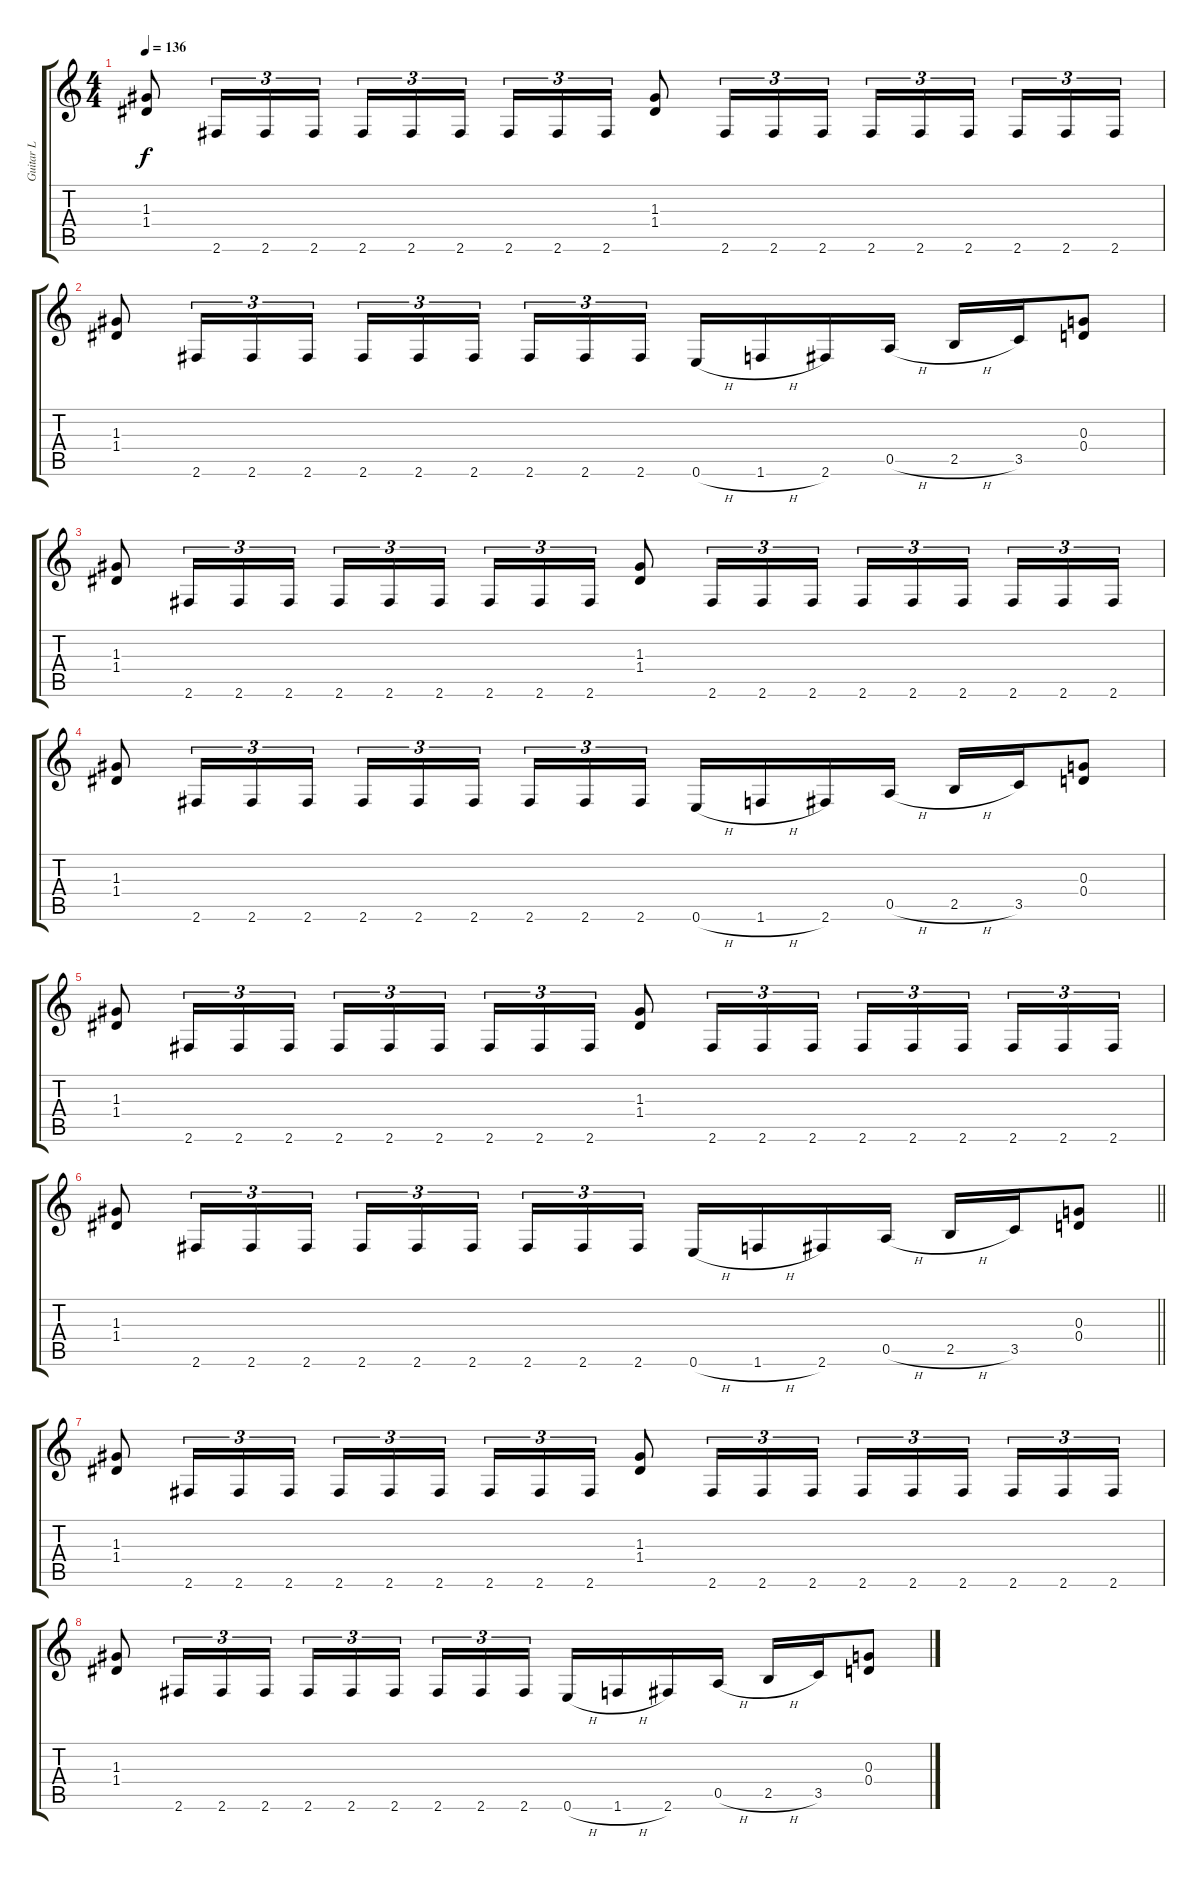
\track ("Guitar L" "Guitar L") {instrument overdrivenguitar}
\staff {score tabs}
\tuning (E4 B3 G3 D3 A2 E2) {hide}
\ts (4 4)
\tempo 136
\clef g2
\ks c
(1.3 1.4).8{dy f} 2.6.16{tu (3 2)} 2.6.16{tu (3 2)} 2.6.16{tu (3 2)} 2.6.16{tu (3 2)} 2.6.16{tu (3 2)} 2.6.16{tu (3 2) beam splitsecondary} 2.6.16{tu (3 2)} 2.6.16{tu (3 2)} 2.6.16{tu (3 2)} (1.3 1.4).8 2.6.16{tu (3 2)} 2.6.16{tu (3 2)} 2.6.16{tu (3 2)} 2.6.16{tu (3 2)} 2.6.16{tu (3 2)} 2.6.16{tu (3 2) beam splitsecondary} 2.6.16{tu (3 2)} 2.6.16{tu (3 2)} 2.6.16{tu (3 2)} |
(1.3 1.4).8 2.6.16{tu (3 2)} 2.6.16{tu (3 2)} 2.6.16{tu (3 2)} 2.6.16{tu (3 2)} 2.6.16{tu (3 2)} 2.6.16{tu (3 2) beam splitsecondary} 2.6.16{tu (3 2)} 2.6.16{tu (3 2)} 2.6.16{tu (3 2)} 0.6{h}.16 1.6{h}.16 2.6.16 0.5{h}.16 2.5{h}.16 3.5.16 (0.3 0.4).8 |
(1.3 1.4).8 2.6.16{tu (3 2)} 2.6.16{tu (3 2)} 2.6.16{tu (3 2)} 2.6.16{tu (3 2)} 2.6.16{tu (3 2)} 2.6.16{tu (3 2) beam splitsecondary} 2.6.16{tu (3 2)} 2.6.16{tu (3 2)} 2.6.16{tu (3 2)} (1.3 1.4).8 2.6.16{tu (3 2)} 2.6.16{tu (3 2)} 2.6.16{tu (3 2)} 2.6.16{tu (3 2)} 2.6.16{tu (3 2)} 2.6.16{tu (3 2) beam splitsecondary} 2.6.16{tu (3 2)} 2.6.16{tu (3 2)} 2.6.16{tu (3 2)} |
(1.3 1.4).8 2.6.16{tu (3 2)} 2.6.16{tu (3 2)} 2.6.16{tu (3 2)} 2.6.16{tu (3 2)} 2.6.16{tu (3 2)} 2.6.16{tu (3 2) beam splitsecondary} 2.6.16{tu (3 2)} 2.6.16{tu (3 2)} 2.6.16{tu (3 2)} 0.6{h}.16 1.6{h}.16 2.6.16 0.5{h}.16 2.5{h}.16 3.5.16 (0.3 0.4).8 |
(1.3 1.4).8 2.6.16{tu (3 2)} 2.6.16{tu (3 2)} 2.6.16{tu (3 2)} 2.6.16{tu (3 2)} 2.6.16{tu (3 2)} 2.6.16{tu (3 2) beam splitsecondary} 2.6.16{tu (3 2)} 2.6.16{tu (3 2)} 2.6.16{tu (3 2)} (1.3 1.4).8 2.6.16{tu (3 2)} 2.6.16{tu (3 2)} 2.6.16{tu (3 2)} 2.6.16{tu (3 2)} 2.6.16{tu (3 2)} 2.6.16{tu (3 2) beam splitsecondary} 2.6.16{tu (3 2)} 2.6.16{tu (3 2)} 2.6.16{tu (3 2)} |
\barLineRight lightlight
(1.3 1.4).8 2.6.16{tu (3 2)} 2.6.16{tu (3 2)} 2.6.16{tu (3 2)} 2.6.16{tu (3 2)} 2.6.16{tu (3 2)} 2.6.16{tu (3 2) beam splitsecondary} 2.6.16{tu (3 2)} 2.6.16{tu (3 2)} 2.6.16{tu (3 2)} 0.6{h}.16 1.6{h}.16 2.6.16 0.5{h}.16 2.5{h}.16 3.5.16 (0.3 0.4).8 |
(1.3 1.4).8 2.6.16{tu (3 2)} 2.6.16{tu (3 2)} 2.6.16{tu (3 2)} 2.6.16{tu (3 2)} 2.6.16{tu (3 2)} 2.6.16{tu (3 2) beam splitsecondary} 2.6.16{tu (3 2)} 2.6.16{tu (3 2)} 2.6.16{tu (3 2)} (1.3 1.4).8 2.6.16{tu (3 2)} 2.6.16{tu (3 2)} 2.6.16{tu (3 2)} 2.6.16{tu (3 2)} 2.6.16{tu (3 2)} 2.6.16{tu (3 2) beam splitsecondary} 2.6.16{tu (3 2)} 2.6.16{tu (3 2)} 2.6.16{tu (3 2)} |
(1.3 1.4).8 2.6.16{tu (3 2)} 2.6.16{tu (3 2)} 2.6.16{tu (3 2)} 2.6.16{tu (3 2)} 2.6.16{tu (3 2)} 2.6.16{tu (3 2) beam splitsecondary} 2.6.16{tu (3 2)} 2.6.16{tu (3 2)} 2.6.16{tu (3 2)} 0.6{h}.16 1.6{h}.16 2.6.16 0.5{h}.16 2.5{h}.16 3.5.16 (0.3 0.4).8
